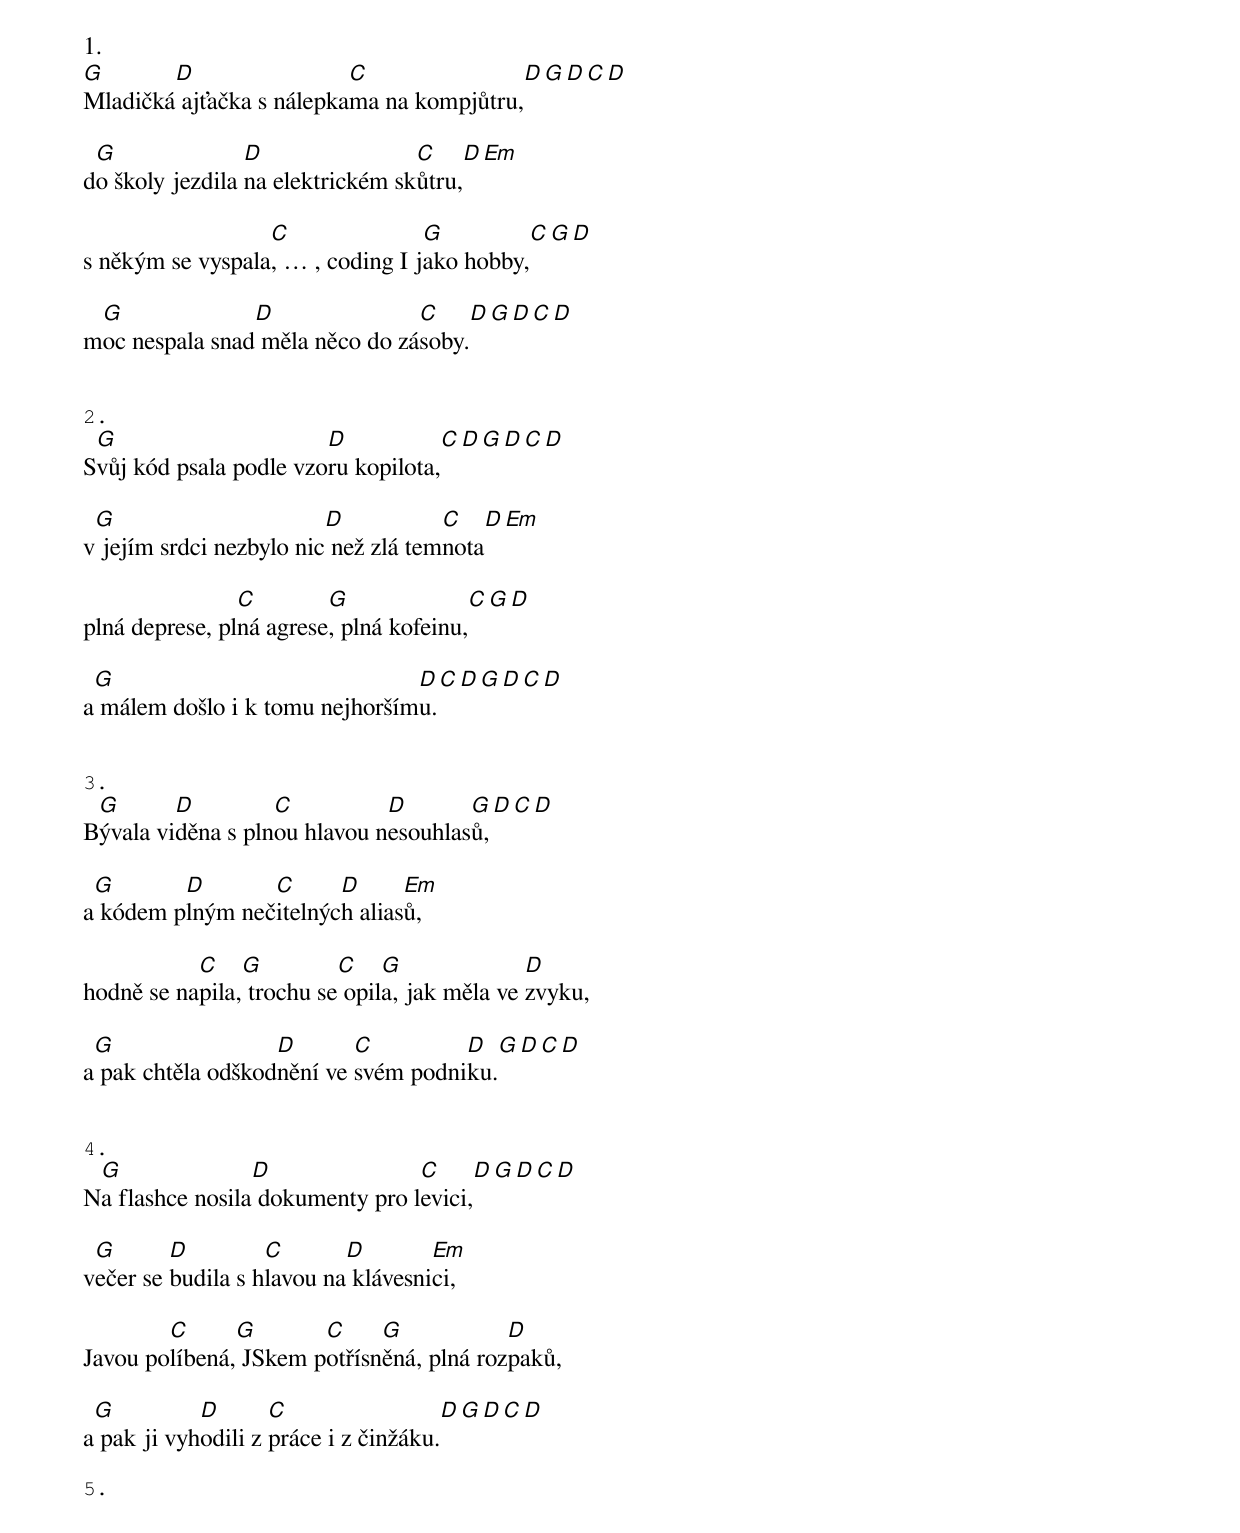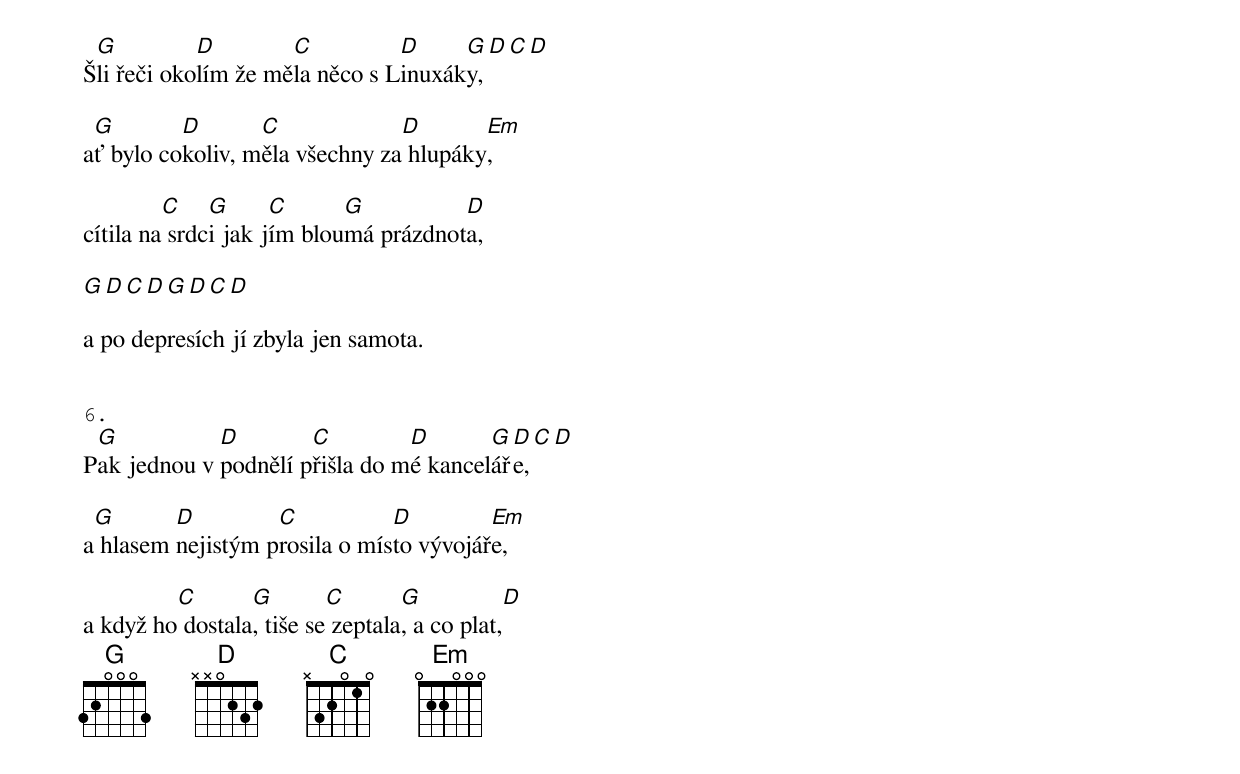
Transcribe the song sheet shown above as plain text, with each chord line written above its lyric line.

1.
G     	D		  C			D			G D C D
Mladičká ajťačka s nálepkama na kompjůtru,

 G		 D		  C			D		Em
do školy jezdila na elektrickém skůtru,

		  C		  G			C    G			    D
s někým se vyspala, … , coding I jako hobby,

 G		D		C		D			G D C D
moc nespala snad měla něco do zásoby.


2.
 G		   	D		C		D		G D C D
Svůj kód psala podle vzoru kopilota,

 G			 D	     C         D	     	Em
v jejím srdci nezbylo nic než zlá temnota

		C	 G		C	G			D
plná deprese, plná agrese, plná kofeinu,

 G				D		C		D		 G D C D
a málem došlo i k tomu nejhoršímu.


3.
 G       D         C          D       G D C D
Bývala viděna s plnou hlavou nesouhlasů,

 G       D       C      D      Em
a kódem plným nečitelných aliasů,

           C    G         C    G              D
hodně se napila, trochu se opila, jak měla ve zvyku,

 G		   D	   C         D        G D C D
a pak chtěla odškodnění ve svém podniku.


4.
 G		 D		 C			D		 G D C D
Na flashce nosila dokumenty pro levici,

 G       D         C       D        Em
večer se budila s hlavou na klávesnici,

        C      G       C     G            D
Javou políbená, JSkem potřísněná, plná rozpaků,

 G          D       C         			 D 		   G D C D
a pak ji vyhodili z práce i z činžáku.

5.
 G          D        C          D     G D C D
Šli řeči okolím že měla něco s Linuxáky,

 G        D       C             D       Em
ať bylo cokoliv, měla všechny za hlupáky,

         C    G      C      G          D
cítila na srdci jak jím bloumá prázdnota,

 G         D             C     D      G D C D

a po depresích jí zbyla jen samota.


6.
 G           D        C         D       G D C D
Pak jednou v podnělí přišla do mé kanceláře,

 G       D         C           D         Em
a hlasem nejistým prosila o místo vývojáře,

         C       G        C       G           D
a když ho dostala, tiše se zeptala, a co plat,
